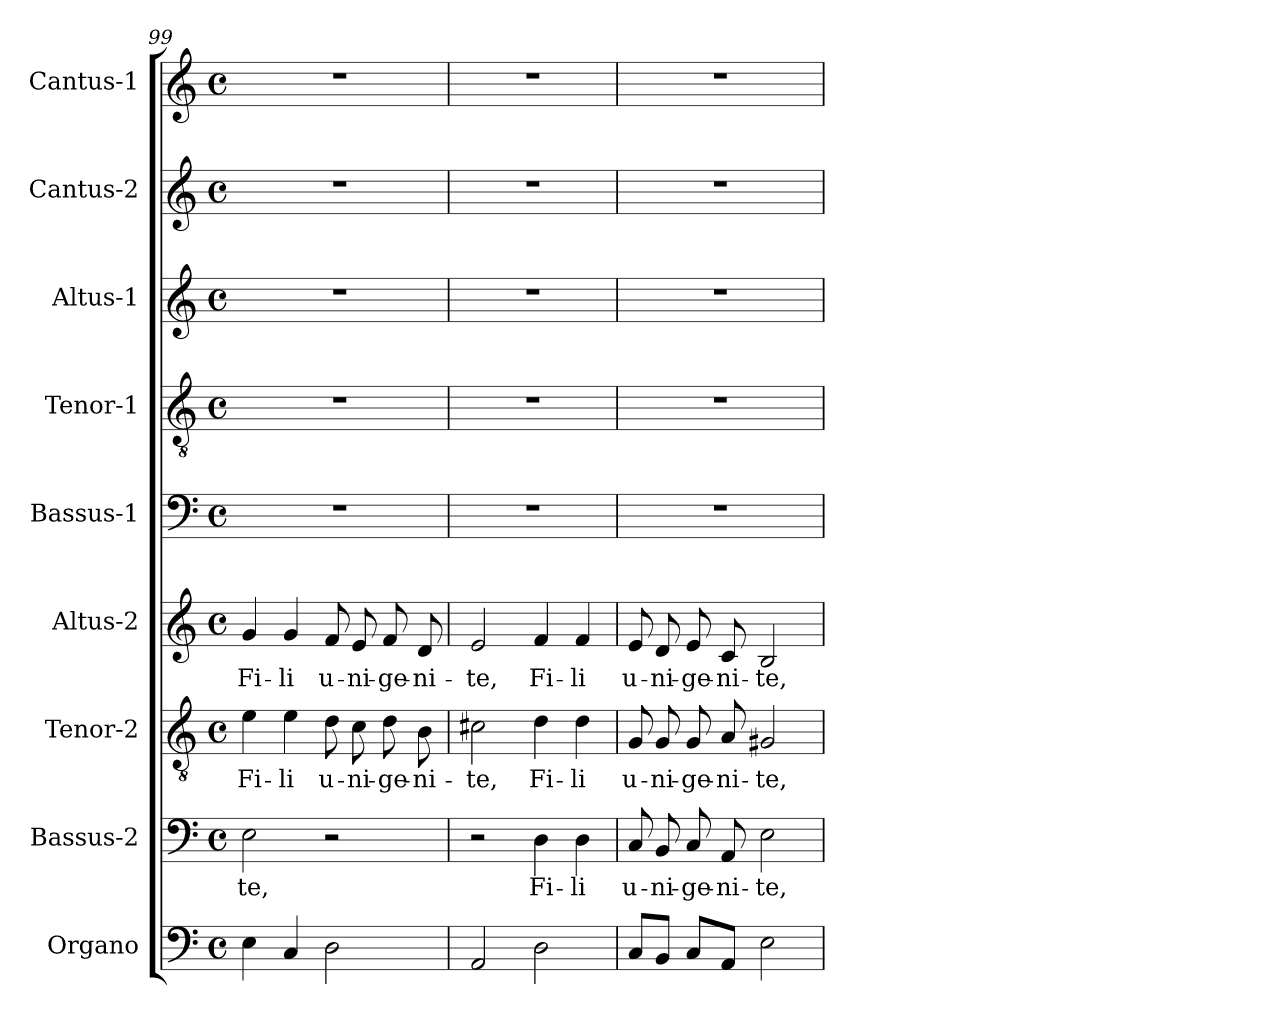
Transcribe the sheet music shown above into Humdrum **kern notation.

**kern	**kern	**text	**kern	**text	**kern	**text	**kern	**kern	**kern	**kern	**kern
*part9	*part8	*part8	*part7	*part7	*part6	*part6	*part5	*part4	*part3	*part2	*part1
*staff9	*staff8	*staff8	*staff7	*staff7	*staff6	*staff6	*staff5	*staff4	*staff3	*staff2	*staff1
*I"Organo	*I"Bassus-2	*	*I"Tenor-2	*	*I"Altus-2	*	*I"Bassus-1	*I"Tenor-1	*I"Altus-1	*I"Cantus-2	*I"Cantus-1
*I'Og	*I'B2	*	*	*	*I'A2	*	*I'B1	*I'T1	*I'A1	*I'C2	*I'C1
!!LO:LB:g=z
*clefF4	*clefF4	*	*clefGv2	*	*clefG2	*	*clefF4	*clefGv2	*clefG2	*clefG2	*clefG2
*k[]	*k[]	*	*k[]	*	*k[]	*	*k[]	*k[]	*k[]	*k[]	*k[]
*C:	*C:	*	*C:	*	*C:	*	*C:	*C:	*C:	*C:	*C:
*M4/4	*M4/4	*	*M4/4	*	*M4/4	*	*M4/4	*M4/4	*M4/4	*M4/4	*M4/4
*met(c)	*met(c)	*	*met(c)	*	*met(c)	*	*met(c)	*met(c)	*met(c)	*met(c)	*met(c)
=99	=99	=99	=99	=99	=99	=99	=99	=99	=99	=99	=99
!	!	!LO:LY:b	!	!	!	!	!	!	!	!	!
!	!	!	!	!LO:LY:b	!	!	!	!	!	!	!
!	!	!	!	!	!	!LO:LY:b	!	!	!	!	!
4E\	2E\	-te,	4e\	Fi-	4g/	Fi-	1r	1r	1r	1r	1r
!	!	!	!	!LO:LY:b	!	!	!	!	!	!	!
!	!	!	!	!	!	!LO:LY:b	!	!	!	!	!
4C/	.	.	4e\	-li	4g/	-li	.	.	.	.	.
!	!	!	!	!LO:LY:b	!	!	!	!	!	!	!
!	!	!	!	!	!	!LO:LY:b	!	!	!	!	!
2D\	2r	.	8d\	u-	8f/	u-	.	.	.	.	.
!	!	!	!	!LO:LY:b	!	!	!	!	!	!	!
!	!	!	!	!	!	!LO:LY:b	!	!	!	!	!
.	.	.	8c\	-ni-	8e/	-ni-	.	.	.	.	.
!	!	!	!	!LO:LY:b	!	!	!	!	!	!	!
!	!	!	!	!	!	!LO:LY:b	!	!	!	!	!
.	.	.	8d\	-ge-	8f/	-ge-	.	.	.	.	.
!	!	!	!	!LO:LY:b	!	!	!	!	!	!	!
!	!	!	!	!	!	!LO:LY:b	!	!	!	!	!
.	.	.	8B\	-ni-	8d/	-ni-	.	.	.	.	.
=100	=100	=100	=100	=100	=100	=100	=100	=100	=100	=100	=100
!	!	!	!	!LO:LY:b	!	!	!	!	!	!	!
!	!	!	!	!	!	!LO:LY:b	!	!	!	!	!
2AA/	2r	.	2c#X\	-te,	2e/	-te,	1r	1r	1r	1r	1r
!	!	!LO:LY:b	!	!	!	!	!	!	!	!	!
!	!	!	!	!LO:LY:b	!	!	!	!	!	!	!
!	!	!	!	!	!	!LO:LY:b	!	!	!	!	!
2D\	4D\	Fi-	4d\	Fi-	4f/	Fi-	.	.	.	.	.
!	!	!LO:LY:b	!	!	!	!	!	!	!	!	!
!	!	!	!	!LO:LY:b	!	!	!	!	!	!	!
!	!	!	!	!	!	!LO:LY:b	!	!	!	!	!
.	4D\	-li	4d\	-li	4f/	-li	.	.	.	.	.
=101	=101	=101	=101	=101	=101	=101	=101	=101	=101	=101	=101
!	!	!LO:LY:b	!	!	!	!	!	!	!	!	!
!	!	!	!	!LO:LY:b	!	!	!	!	!	!	!
!	!	!	!	!	!	!LO:LY:b	!	!	!	!	!
8C/L	8C/	u-	8G/	u-	8e/	u-	1r	1r	1r	1r	1r
!	!	!LO:LY:b	!	!	!	!	!	!	!	!	!
!	!	!	!	!LO:LY:b	!	!	!	!	!	!	!
!	!	!	!	!	!	!LO:LY:b	!	!	!	!	!
8BB/J	8BB/	-ni-	8G/	-ni-	8d/	-ni-	.	.	.	.	.
!	!	!LO:LY:b	!	!	!	!	!	!	!	!	!
!	!	!	!	!LO:LY:b	!	!	!	!	!	!	!
!	!	!	!	!	!	!LO:LY:b	!	!	!	!	!
8C/L	8C/	-ge-	8G/	-ge-	8e/	-ge-	.	.	.	.	.
!	!	!LO:LY:b	!	!	!	!	!	!	!	!	!
!	!	!	!	!LO:LY:b	!	!	!	!	!	!	!
!	!	!	!	!	!	!LO:LY:b	!	!	!	!	!
8AA/J	8AA/	-ni-	8A/	-ni-	8c/	-ni-	.	.	.	.	.
!	!	!LO:LY:b	!	!	!	!	!	!	!	!	!
!	!	!	!	!LO:LY:b	!	!	!	!	!	!	!
!	!	!	!	!	!	!LO:LY:b	!	!	!	!	!
2E\	2E\	-te,	2G#X/	-te,	2B/	-te,	.	.	.	.	.
=	=	=	=	=	=	=	=	=	=	=	=
*-	*-	*-	*-	*-	*-	*-	*-	*-	*-	*-	*-
